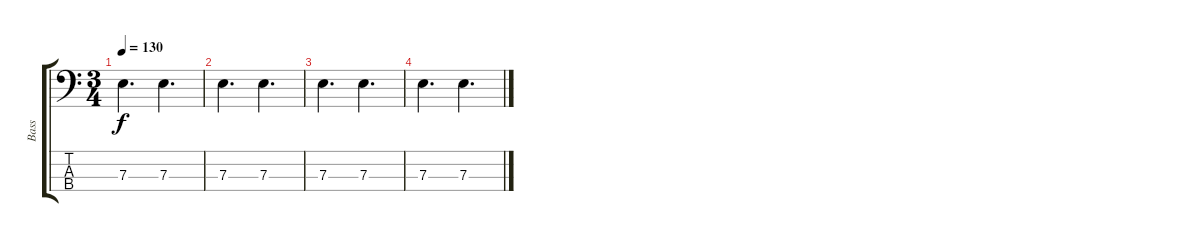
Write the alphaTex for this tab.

\track ("Bass" "Bass") {instrument electricbassfinger}
\staff {score tabs}
\tuning (G2 D2 A1 E1) {hide}
\ts (3 4)
\tempo 130
\clef f4
\ks c
7.3.4{d dy f} 7.3.4{d} |
7.3.4{d} 7.3.4{d} |
7.3.4{d} 7.3.4{d} |
7.3.4{d} 7.3.4{d}
